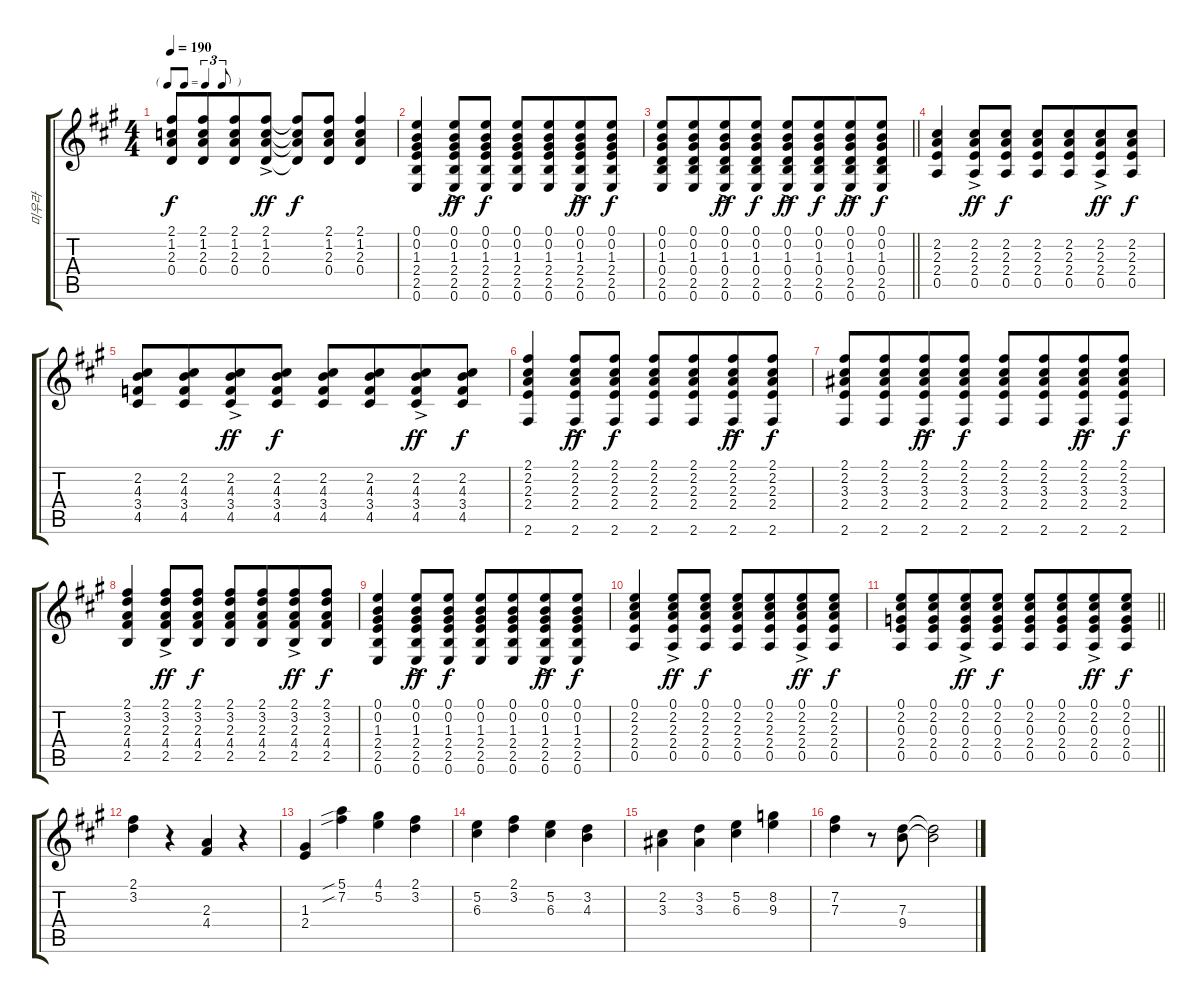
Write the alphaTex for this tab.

\track ("미우라" "미우라") {instrument acousticguitarsteel}
\staff {score tabs}
\tuning (E4 B3 G3 D3 A2 E2) {hide}
\ts (4 4)
\tf triplet8th
\tempo 190
\clef g2
\ks a
(2.1 1.2 2.3 0.4).8{dy f} (2.1 1.2 2.3 0.4).8{beam merge} (2.1 1.2 2.3 0.4).8 (2.1{ac} 1.2{ac} 2.3{ac} 0.4{ac}).8{dy ff} (2.1{t} 1.2{t} 2.3{t} 0.4{t}).8{dy f} (2.1 1.2 2.3 0.4).8 (2.1 1.2 2.3 0.4).4 |
(0.1 0.2 1.3 2.4 2.5 0.6).4 (0.1{ac} 0.2{ac} 1.3{ac} 2.4{ac} 2.5 0.6).8{dy ff} (0.1 0.2 1.3 2.4 2.5 0.6).8{dy f} (0.1 0.2 1.3 2.4 2.5 0.6).8 (0.1 0.2 1.3 2.4 2.5 0.6).8{beam merge} (0.1{ac} 0.2{ac} 1.3{ac} 2.4{ac} 2.5 0.6).8{dy ff} (0.1 0.2 1.3 2.4 2.5 0.6).8{dy f} |
\barLineRight lightlight
(0.1 0.2 1.3 0.4 2.5 0.6).8 (0.1 0.2 1.3 0.4 2.5 0.6).8{beam merge} (0.1{ac} 0.2{ac} 1.3{ac} 0.4{ac} 2.5{ac} 0.6{ac}).8{dy ff} (0.1 0.2 1.3 0.4 2.5 0.6).8{dy f} (0.1{ac} 0.2{ac} 1.3{ac} 0.4{ac} 2.5{ac} 0.6{ac}).8{dy ff} (0.1 0.2 1.3 0.4 2.5 0.6).8{dy f beam merge} (0.1{ac} 0.2{ac} 1.3{ac} 0.4{ac} 2.5{ac} 0.6{ac}).8{dy ff} (0.1 0.2 1.3 0.4 2.5 0.6).8{dy f} |
(2.2 2.3 2.4 0.5).4 (2.2{ac} 2.3{ac} 2.4{ac} 0.5{ac}).8{dy ff} (2.2 2.3 2.4 0.5).8{dy f} (2.2 2.3 2.4 0.5).8 (2.2 2.3 2.4 0.5).8{beam merge} (2.2{ac} 2.3{ac} 2.4{ac} 0.5{ac}).8{dy ff} (2.2 2.3 2.4 0.5).8{dy f} |
(2.2 4.3 3.4 4.5).8 (2.2 4.3 3.4 4.5).8{beam merge} (2.2{ac} 4.3{ac} 3.4{ac} 4.5{ac}).8{dy ff} (2.2 4.3 3.4 4.5).8{dy f} (2.2 4.3 3.4 4.5).8 (2.2 4.3 3.4 4.5).8{beam merge} (2.2{ac} 4.3{ac} 3.4{ac} 4.5{ac}).8{dy ff} (2.2 4.3 3.4 4.5).8{dy f} |
(2.1 2.2 2.3 2.4 2.6).4 (2.1{ac} 2.2{ac} 2.3{ac} 2.4{ac} 2.6{ac}).8{dy ff} (2.1 2.2 2.3 2.4 2.6).8{dy f} (2.1 2.2 2.3 2.4 2.6).8 (2.1 2.2 2.3 2.4 2.6).8{beam merge} (2.1{ac} 2.2{ac} 2.3{ac} 2.4{ac} 2.6{ac}).8{dy ff} (2.1 2.2 2.3 2.4 2.6).8{dy f} |
(2.1 2.2 3.3 2.4 2.6).8 (2.1 2.2 3.3 2.4 2.6).8{beam merge} (2.1{ac} 2.2{ac} 3.3{ac} 2.4{ac} 2.6{ac}).8{dy ff} (2.1 2.2 3.3 2.4 2.6).8{dy f} (2.1 2.2 3.3 2.4 2.6).8 (2.1 2.2 3.3 2.4 2.6).8{beam merge} (2.1{ac} 2.2{ac} 3.3{ac} 2.4{ac} 2.6{ac}).8{dy ff} (2.1 2.2 3.3 2.4 2.6).8{dy f} |
(2.1 3.2 2.3 4.4 2.5).4 (2.1{ac} 3.2{ac} 2.3{ac} 4.4{ac} 2.5).8{dy ff} (2.1 3.2 2.3 4.4 2.5).8{dy f} (2.1 3.2 2.3 4.4 2.5).8 (2.1 3.2 2.3 4.4 2.5).8{beam merge} (2.1{ac} 3.2{ac} 2.3{ac} 4.4{ac} 2.5).8{dy ff} (2.1 3.2 2.3 4.4 2.5).8{dy f} |
(0.1 0.2 1.3 2.4 2.5 0.6).4 (0.1{ac} 0.2{ac} 1.3{ac} 2.4{ac} 2.5 0.6{ac}).8{dy ff} (0.1 0.2 1.3 2.4 2.5 0.6).8{dy f} (0.1 0.2 1.3 2.4 2.5 0.6).8 (0.1 0.2 1.3 2.4 2.5 0.6).8{beam merge} (0.1{ac} 0.2{ac} 1.3{ac} 2.4{ac} 2.5 0.6{ac}).8{dy ff} (0.1 0.2 1.3 2.4 2.5 0.6).8{dy f} |
(0.1 2.2 2.3 2.4 0.5).4 (0.1{ac} 2.2{ac} 2.3{ac} 2.4{ac} 0.5).8{dy ff} (0.1 2.2 2.3 2.4 0.5).8{dy f} (0.1 2.2 2.3 2.4 0.5).8 (0.1 2.2 2.3 2.4 0.5).8{beam merge} (0.1{ac} 2.2{ac} 2.3{ac} 2.4{ac} 0.5).8{dy ff} (0.1 2.2 2.3 2.4 0.5).8{dy f} |
\barLineRight lightlight
(0.1 2.2 0.3 2.4 0.5).8 (0.1 2.2 0.3 2.4 0.5).8{beam merge} (0.1{ac} 2.2{ac} 0.3{ac} 2.4{ac} 0.5).8{dy ff} (0.1 2.2 0.3 2.4 0.5).8{dy f} (0.1 2.2 0.3 2.4 0.5).8 (0.1 2.2 0.3 2.4 0.5).8{beam merge} (0.1{ac} 2.2{ac} 0.3{ac} 2.4{ac} 0.5).8{dy ff} (0.1 2.2 0.3 2.4 0.5).8{dy f} |
(2.1 3.2).4{volume 12} r.4 (2.3 4.4).4 r.4 |
(1.3 2.4).4 (5.1{sib} 7.2{sib}).4 (4.1 5.2).4 (2.1 3.2).4 |
(5.2 6.3).4 (2.1 3.2).4 (5.2 6.3).4 (3.2 4.3).4 |
(2.2 3.3).4 (3.2 3.3).4 (5.2 6.3).4 (8.2 9.3).4 |
(7.2 7.3).4 r.8 (7.3 9.4).8 (7.3{t} 9.4{t}).2
